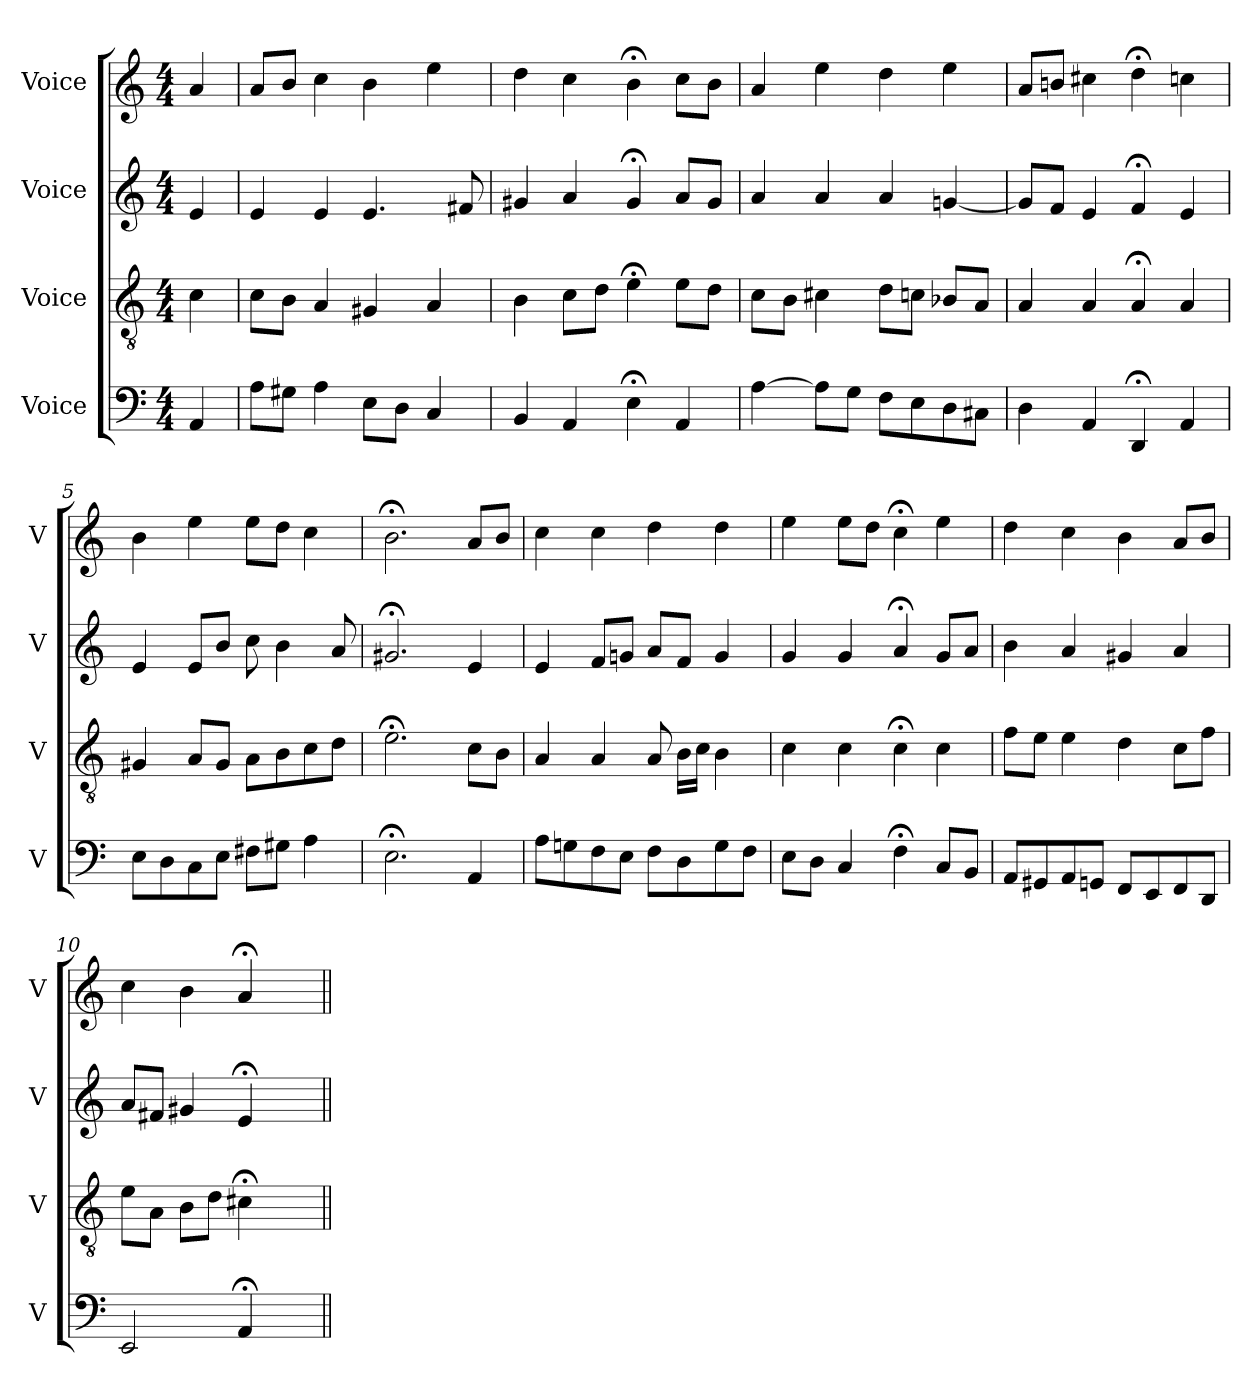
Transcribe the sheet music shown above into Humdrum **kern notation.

**kern	**kern	**kern	**kern
*part4	*part3	*part2	*part1
*staff4	*staff3	*staff2	*staff1
*I"Voice	*I"Voice	*I"Voice	*I"Voice
*I'V	*I'V	*I'V	*I'V
*clefF4	*clefGv2	*clefG2	*clefG2
*k[]	*k[]	*k[]	*k[]
*M4/4	*M4/4	*M4/4	*M4/4
*MM100	*MM100	*MM100	*MM100
=	=	=	=
4AA/	4c\	4e/	4a/
=1	=1	=1	=1
8A\L	8c\L	4e/	8a/L
8G#X\J	8B\J	.	8b/J
4A\	4A/	4e/	4cc\
8E\L	4G#X/	4.e/	4b\
8D\J	.	.	.
4C/	4A/	.	4ee\
.	.	8f#X/	.
=2	=2	=2	=2
4BB/	4B\	4g#X/	4dd\
4AA/	8c\L	4a/	4cc\
.	8d\J	.	.
4E;\	4e;\	4g#;/	4b;\
4AA/	8e\L	8a/L	8cc\L
.	8d\J	8g#/J	8b\J
=3	=3	=3	=3
[4A\	8c\L	4a/	4a/
.	8B\J	.	.
8A\L]	4c#X\	4a/	4ee\
8G\J	.	.	.
8F\L	8d\L	4a/	4dd\
8E\	8cn\J	.	.
8D\	8B-X/L	[4gn/	4ee\
8C#X\J	8A/J	.	.
=4	=4	=4	=4
4D\	4A/	8g/L]	8a/L
.	.	8f/J	8bn/J
4AA/	4A/	4e/	4cc#X\
4DD;/	4A;/	4f;/	4dd;\
4AA/	4A/	4e/	4ccn\
!!LO:LB:g=z
=5	=5	=5	=5
8E\L	4G#X/	4e/	4b\
8D\	.	.	.
8C\	8A/L	8e/L	4ee\
8E\J	8G#/J	8b/J	.
8F#X\L	8A\L	8cc\	8ee\L
8G#X\J	8B\	4b\	8dd\J
4A\	8c\	.	4cc\
.	8d\J	8a/	.
=6	=6	=6	=6
2.E;\	2.e;\	2.g#X;/	2.b;\
4AA/	8c\L	4e/	8a/L
.	8B\J	.	8b/J
=7	=7	=7	=7
8A\L	4A/	4e/	4cc\
8Gn\	.	.	.
8F\	4A/	8f/L	4cc\
8E\J	.	8gn/J	.
8F\L	8A/	8a/L	4dd\
8D\	16B\LL	8f/J	.
.	16c\JJ	.	.
8G\	4B\	4g/	4dd\
8F\J	.	.	.
=8	=8	=8	=8
8E\L	4c\	4g/	4ee\
8D\J	.	.	.
4C/	4c\	4g/	8ee\L
.	.	.	8dd\J
4F;\	4c;\	4a;/	4cc;\
8C/L	4c\	8g/L	4ee\
8BB/J	.	8a/J	.
!!LO:LB:g=z
=9	=9	=9	=9
8AA/L	8f\L	4b\	4dd\
8GG#X/	8e\J	.	.
8AA/	4e\	4a/	4cc\
8GGn/J	.	.	.
8FF/L	4d\	4g#X/	4b\
8EE/	.	.	.
8FF/	8c\L	4a/	8a/L
8DD/J	8f\J	.	8b/J
=10	=10	=10	=10
2EE/	8e\L	8a/L	4cc\
.	8A\J	8f#X/J	.
.	8B\L	4g#X/	4b\
.	8d\J	.	.
4AA;/	4c#X;\	4e;/	4a;/
4ryy	4ryy	4ryy	4ryy
=||	=||	=||	=||
*-	*-	*-	*-
